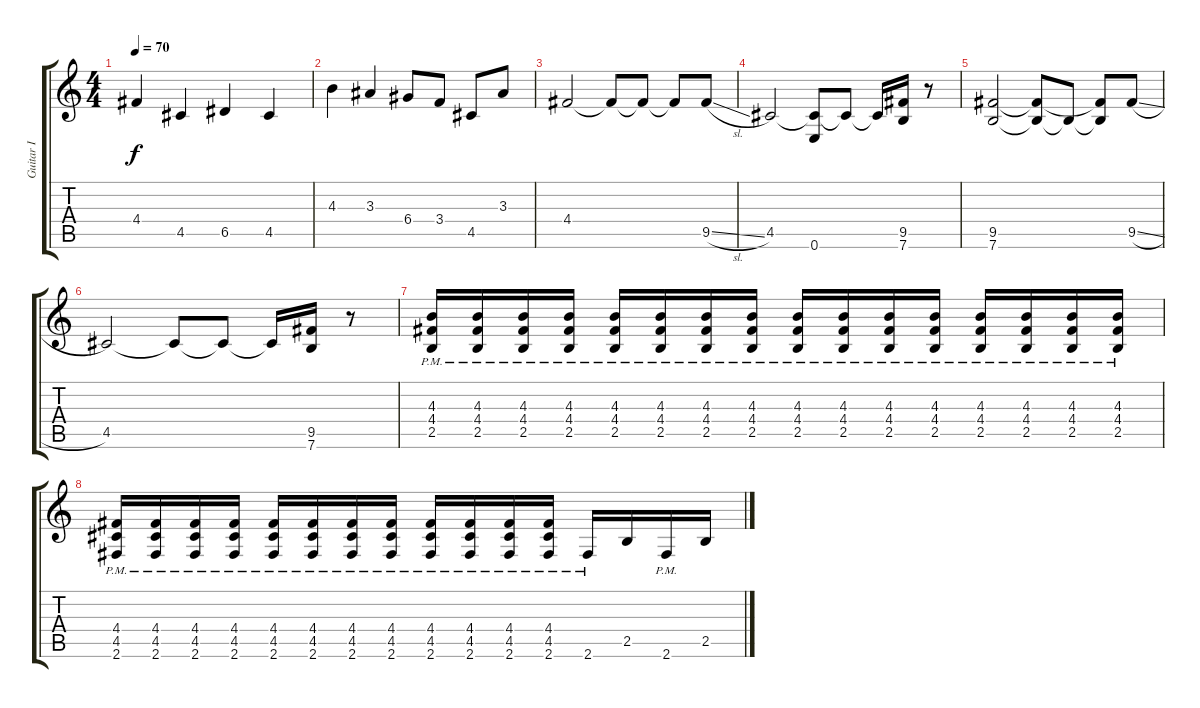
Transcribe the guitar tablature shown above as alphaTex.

\track ("Guitar I" "Guitar I") {instrument distortionguitar}
\staff {score tabs}
\tuning (E4 B3 G3 D3 A2 E2) {hide}
\ts (4 4)
\tempo 70
\clef g2
\ks c
4.4.4{dy f} 4.5.4 6.5.4 4.5.4 |
4.3.4 3.3.4 6.4.8 3.4.8 4.5.8 3.3.8 |
4.4.2 4.4{t}.8 4.4{t}.8 4.4{t}.8 9.5{sl}.8 |
4.5.2 (4.5{t} 0.6).8 4.5{t}.8 4.5{t}.16 (9.5 7.6).16 r.8 |
(9.5 7.6).2 (9.5{t} 7.6{t}).8 7.6{t}.8 (9.5{t} 7.6{t}).8 9.5{sl}.8 |
4.5.2 4.5{t}.8 4.5{t}.8 4.5{t}.16 (9.5 7.6).16 r.8 |
(4.3{pm} 4.4{pm} 2.5{pm}).16 (4.3{pm} 4.4{pm} 2.5{pm}).16 (4.3{pm} 4.4{pm} 2.5{pm}).16 (4.3{pm} 4.4{pm} 2.5{pm}).16 (4.3{pm} 4.4{pm} 2.5{pm}).16 (4.3{pm} 4.4{pm} 2.5{pm}).16 (4.3{pm} 4.4{pm} 2.5{pm}).16 (4.3{pm} 4.4{pm} 2.5{pm}).16 (4.3{pm} 4.4{pm} 2.5{pm}).16 (4.3{pm} 4.4{pm} 2.5{pm}).16 (4.3{pm} 4.4{pm} 2.5{pm}).16 (4.3{pm} 4.4{pm} 2.5{pm}).16 (4.3{pm} 4.4{pm} 2.5{pm}).16 (4.3{pm} 4.4{pm} 2.5{pm}).16 (4.3{pm} 4.4{pm} 2.5{pm}).16 (4.3{pm} 4.4{pm} 2.5{pm}).16 |
(4.4{pm} 4.5{pm} 2.6{pm}).16 (4.4{pm} 4.5{pm} 2.6{pm}).16 (4.4{pm} 4.5{pm} 2.6{pm}).16 (4.4{pm} 4.5{pm} 2.6{pm}).16 (4.4{pm} 4.5{pm} 2.6{pm}).16 (4.4{pm} 4.5{pm} 2.6{pm}).16 (4.4{pm} 4.5{pm} 2.6{pm}).16 (4.4{pm} 4.5{pm} 2.6{pm}).16 (4.4{pm} 4.5{pm} 2.6{pm}).16 (4.4{pm} 4.5{pm} 2.6{pm}).16 (4.4{pm} 4.5{pm} 2.6{pm}).16 (4.4{pm} 4.5{pm} 2.6{pm}).16 2.6{pm}.16 2.5.16 2.6{pm}.16 2.5.16
